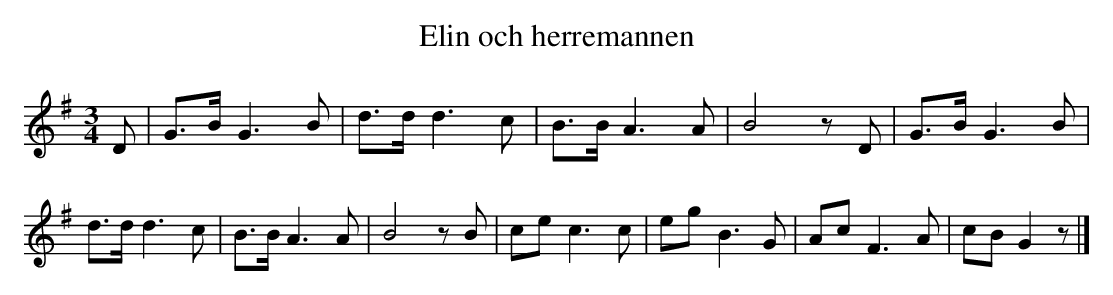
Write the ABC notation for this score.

X:1
T:Elin och herremannen
M:3/4
L:1/16
K:G
D2|G3BG6B2|d3dd6c2|B3BA6A2|B8z2D2|G3BG6B2|d3dd6c2|B3BA6A2|B8z2B2|c2e2c6c2|e2g2B6G2|A2c2F6A2|c2B2G4z2|]
